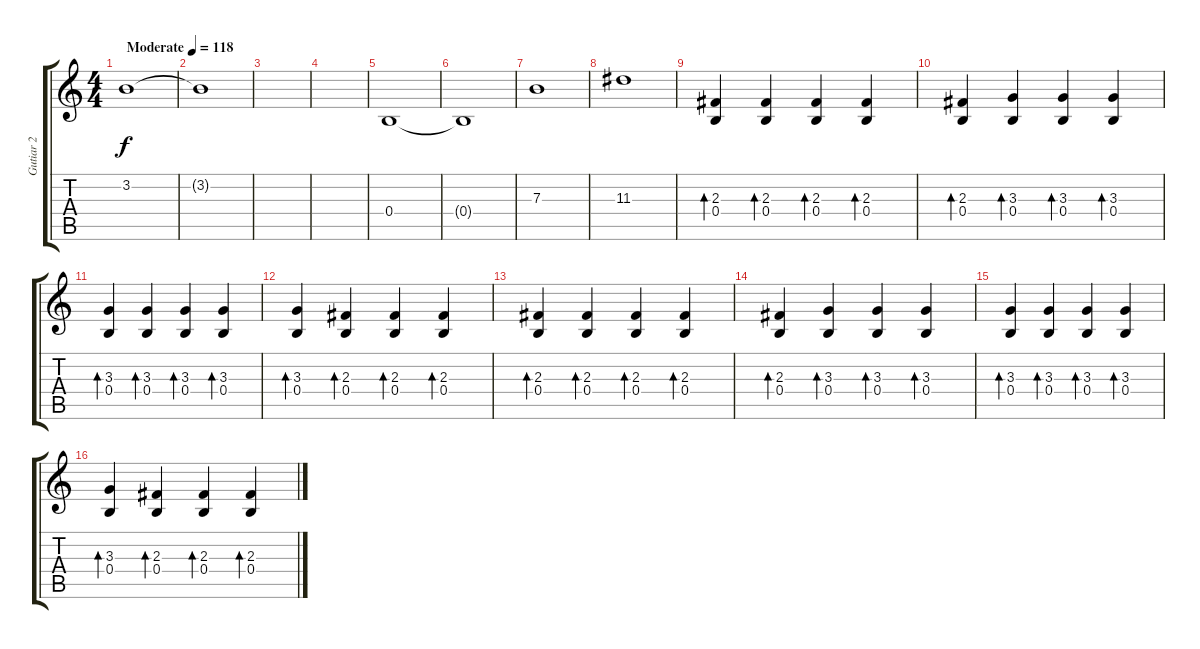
\track ("Gutiar 2" "Gutiar 2") {instrument distortionguitar}
\staff {score tabs}
\tuning (Db4 Ab3 E3 B2 Gb2 B1) {hide}
\ts (4 4)
\tempo (118 "Moderate")
\clef g2
\ks c
3.2.1{dy f instrument electricguitarclean} |
3.2{t}.1 |
|
|
0.4.1 |
0.4{t}.1 |
7.3.1 |
11.3.1 |
(2.3 0.4).4{bd 240} (2.3 0.4).4{bd 240} (2.3 0.4).4{bd 240} (2.3 0.4).4{bd 240} |
(2.3 0.4).4{bd 240} (3.3 0.4).4{bd 240} (3.3 0.4).4{bd 240} (3.3 0.4).4{bd 240} |
(3.3 0.4).4{bd 240} (3.3 0.4).4{bd 240} (3.3 0.4).4{bd 240} (3.3 0.4).4{bd 240} |
(3.3 0.4).4{bd 240} (2.3 0.4).4{bd 240} (2.3 0.4).4{bd 240} (2.3 0.4).4{bd 240} |
(2.3 0.4).4{bd 240} (2.3 0.4).4{bd 240} (2.3 0.4).4{bd 240} (2.3 0.4).4{bd 240} |
(2.3 0.4).4{bd 240} (3.3 0.4).4{bd 240} (3.3 0.4).4{bd 240} (3.3 0.4).4{bd 240} |
(3.3 0.4).4{bd 240} (3.3 0.4).4{bd 240} (3.3 0.4).4{bd 240} (3.3 0.4).4{bd 240} |
(3.3 0.4).4{bd 240} (2.3 0.4).4{bd 240} (2.3 0.4).4{bd 240} (2.3 0.4).4{bd 240}
